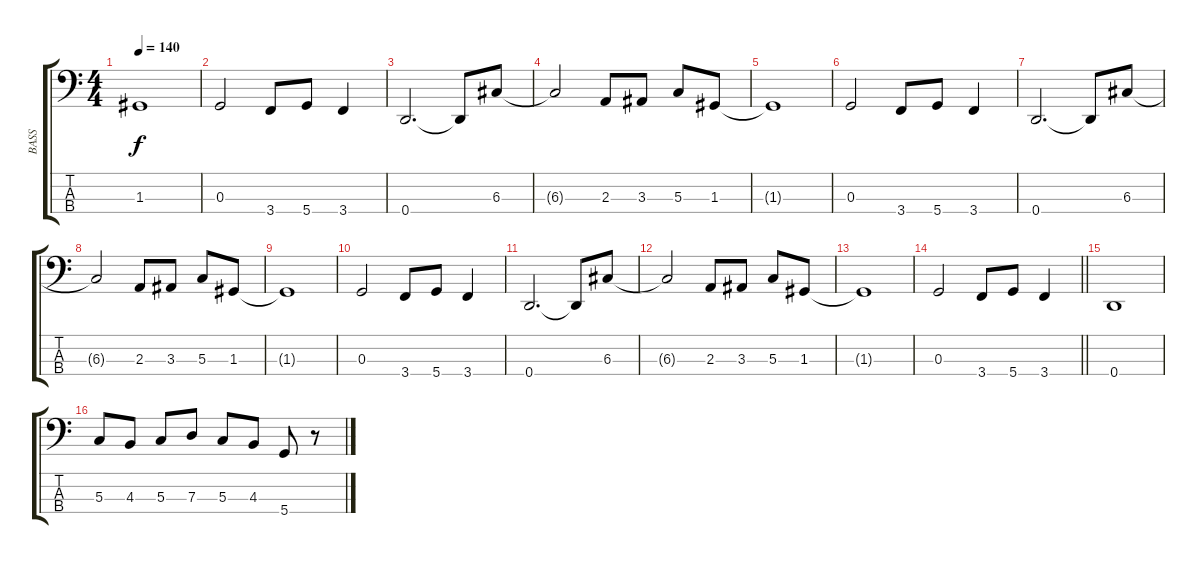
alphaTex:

\track ("BASS" "BASS") {instrument electricbasspick}
\staff {score tabs}
\tuning (F2 C2 G1 D1) {hide}
\ts (4 4)
\tempo 140
\clef f4
\ks c
1.3{t}.1{dy f} |
0.3.2 3.4.8 5.4.8 3.4.4 |
0.4.2{d} 0.4{t}.8 6.3.8 |
6.3{t}.2 2.3.8 3.3.8 5.3.8 1.3.8 |
1.3{t}.1 |
0.3.2 3.4.8 5.4.8 3.4.4 |
0.4.2{d} 0.4{t}.8 6.3.8 |
6.3{t}.2 2.3.8 3.3.8 5.3.8 1.3.8 |
1.3{t}.1 |
0.3.2 3.4.8 5.4.8 3.4.4 |
0.4.2{d} 0.4{t}.8 6.3.8 |
6.3{t}.2 2.3.8 3.3.8 5.3.8 1.3.8 |
1.3{t}.1 |
\barLineRight lightlight
0.3.2 3.4.8 5.4.8 3.4.4 |
0.4.1 |
5.3.8 4.3.8 5.3.8 7.3.8 5.3.8 4.3.8 5.4.8 r.8
